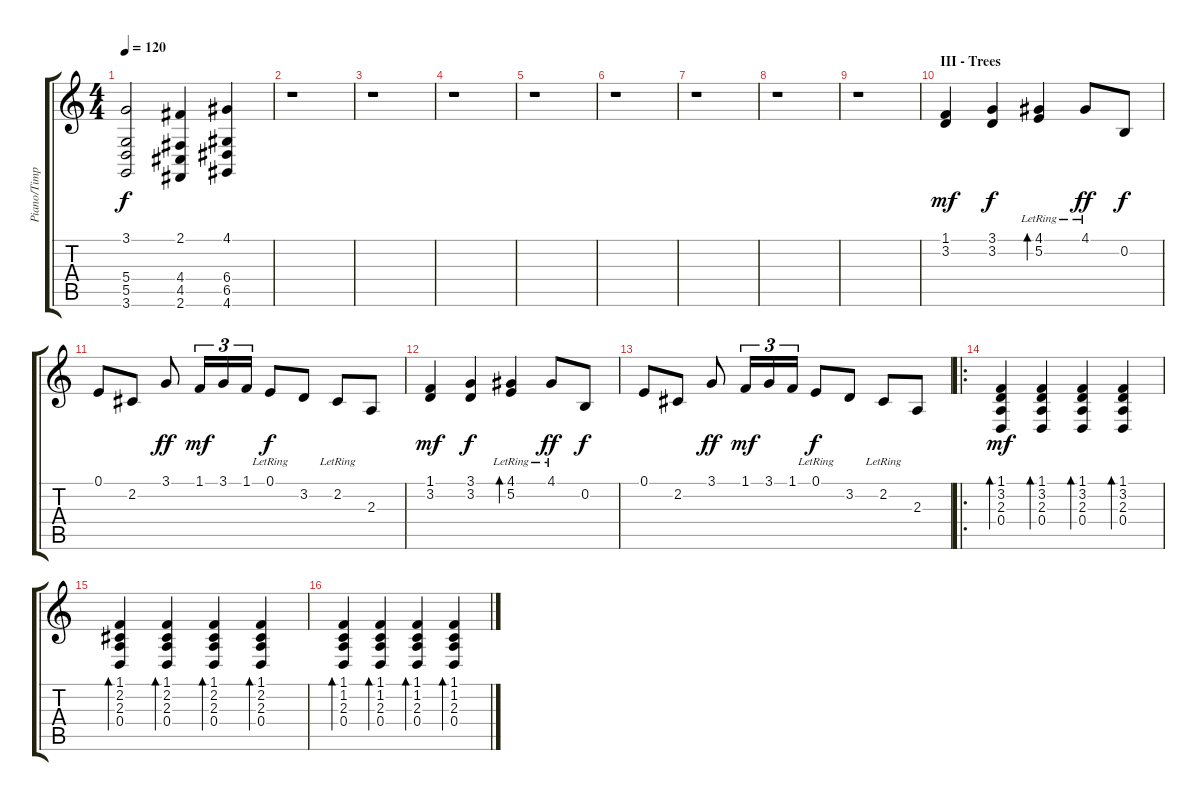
\track ("Piano/Timpani" "Piano/Timp") {instrument acousticgrandpiano}
\staff {score tabs}
\tuning (E4 B3 G3 D3 A2 E2) {hide}
\ts (4 4)
\tempo 120
\clef g2
\ks c
(3.1 5.4 5.5 3.6).2{dy f} (2.1 4.4 4.5 2.6).4 (4.1 6.4 6.5 4.6).4 |
r.1 |
r.1 |
r.1 |
r.1 |
r.1 |
r.1 |
r.1 |
r.1 |
\section ("" "III - Trees")
(1.1 3.2).4{dy mf volume 12 balance 10 instrument acousticgrandpiano} (3.1 3.2).4{dy f} (4.1 5.2{lr}).4{bd 60} 4.1{lr}.8{dy ff} 0.2.8{dy f} |
0.1.8 2.2.8 3.1.8{dy ff} 1.1.16{tu (3 2) dy mf} 3.1.16{tu (3 2)} 1.1.16{tu (3 2)} 0.1{lr}.8{dy f} 3.2.8 2.2{lr}.8 2.3.8 |
(1.1 3.2).4{dy mf} (3.1 3.2).4{dy f} (4.1 5.2{lr}).4{bd 60} 4.1{lr}.8{dy ff} 0.2.8{dy f} |
0.1.8 2.2.8 3.1.8{dy ff} 1.1.16{tu (3 2) dy mf} 3.1.16{tu (3 2)} 1.1.16{tu (3 2)} 0.1{lr}.8{dy f} 3.2.8 2.2{lr}.8 2.3.8 |
\ro
(1.1 3.2 2.3 0.4).4{bd 30 dy mf volume 12 balance 8} (1.1 3.2 2.3 0.4).4{bd 30} (1.1 3.2 2.3 0.4).4{bd 30} (1.1 3.2 2.3 0.4).4{bd 30} |
(1.1 2.2 2.3 0.4).4{bd 30} (1.1 2.2 2.3 0.4).4{bd 30} (1.1 2.2 2.3 0.4).4{bd 30} (1.1 2.2 2.3 0.4).4{bd 30} |
(1.1 1.2 2.3 0.4).4{bd 30} (1.1 1.2 2.3 0.4).4{bd 30} (1.1 1.2 2.3 0.4).4{bd 30} (1.1 1.2 2.3 0.4).4{bd 30}
